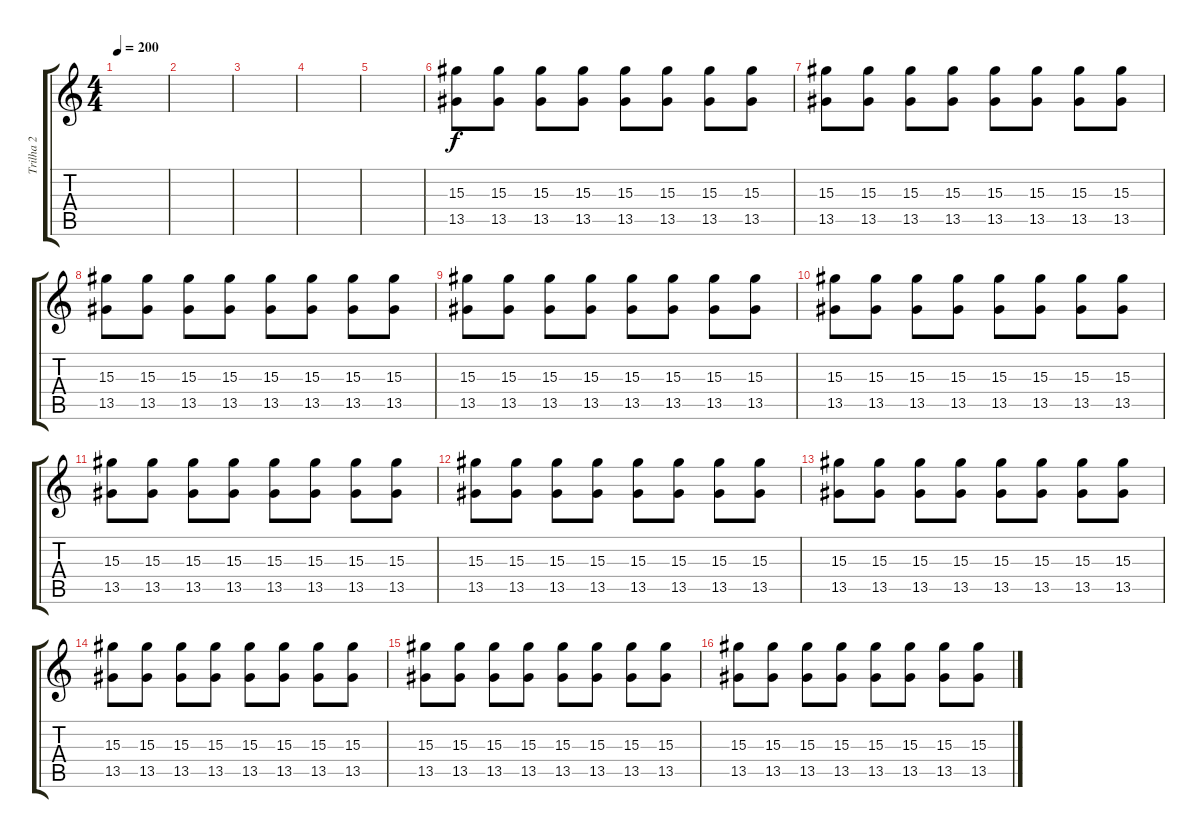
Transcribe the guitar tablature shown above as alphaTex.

\track ("Trilha 2" "Trilha 2") {instrument overdrivenguitar}
\staff {score tabs}
\tuning (D4 A3 F3 C3 G2 C2) {hide}
\ts (4 4)
\tempo 200
\clef g2
\ks c
|
|
|
|
|
(15.3 13.5).8 (15.3 13.5).8 (15.3 13.5).8 (15.3 13.5).8 (15.3 13.5).8 (15.3 13.5).8 (15.3 13.5).8 (15.3 13.5).8 |
(15.3 13.5).8 (15.3 13.5).8 (15.3 13.5).8 (15.3 13.5).8 (15.3 13.5).8 (15.3 13.5).8 (15.3 13.5).8 (15.3 13.5).8 |
(15.3 13.5).8 (15.3 13.5).8 (15.3 13.5).8 (15.3 13.5).8 (15.3 13.5).8 (15.3 13.5).8 (15.3 13.5).8 (15.3 13.5).8 |
(15.3 13.5).8 (15.3 13.5).8 (15.3 13.5).8 (15.3 13.5).8 (15.3 13.5).8 (15.3 13.5).8 (15.3 13.5).8 (15.3 13.5).8 |
(15.3 13.5).8 (15.3 13.5).8 (15.3 13.5).8 (15.3 13.5).8 (15.3 13.5).8 (15.3 13.5).8 (15.3 13.5).8 (15.3 13.5).8 |
(15.3 13.5).8 (15.3 13.5).8 (15.3 13.5).8 (15.3 13.5).8 (15.3 13.5).8 (15.3 13.5).8 (15.3 13.5).8 (15.3 13.5).8 |
(15.3 13.5).8 (15.3 13.5).8 (15.3 13.5).8 (15.3 13.5).8 (15.3 13.5).8 (15.3 13.5).8 (15.3 13.5).8 (15.3 13.5).8 |
(15.3 13.5).8 (15.3 13.5).8 (15.3 13.5).8 (15.3 13.5).8 (15.3 13.5).8 (15.3 13.5).8 (15.3 13.5).8 (15.3 13.5).8 |
(15.3 13.5).8 (15.3 13.5).8 (15.3 13.5).8 (15.3 13.5).8 (15.3 13.5).8 (15.3 13.5).8 (15.3 13.5).8 (15.3 13.5).8 |
(15.3 13.5).8 (15.3 13.5).8 (15.3 13.5).8 (15.3 13.5).8 (15.3 13.5).8 (15.3 13.5).8 (15.3 13.5).8 (15.3 13.5).8 |
(15.3 13.5).8 (15.3 13.5).8 (15.3 13.5).8 (15.3 13.5).8 (15.3 13.5).8 (15.3 13.5).8 (15.3 13.5).8 (15.3 13.5).8
